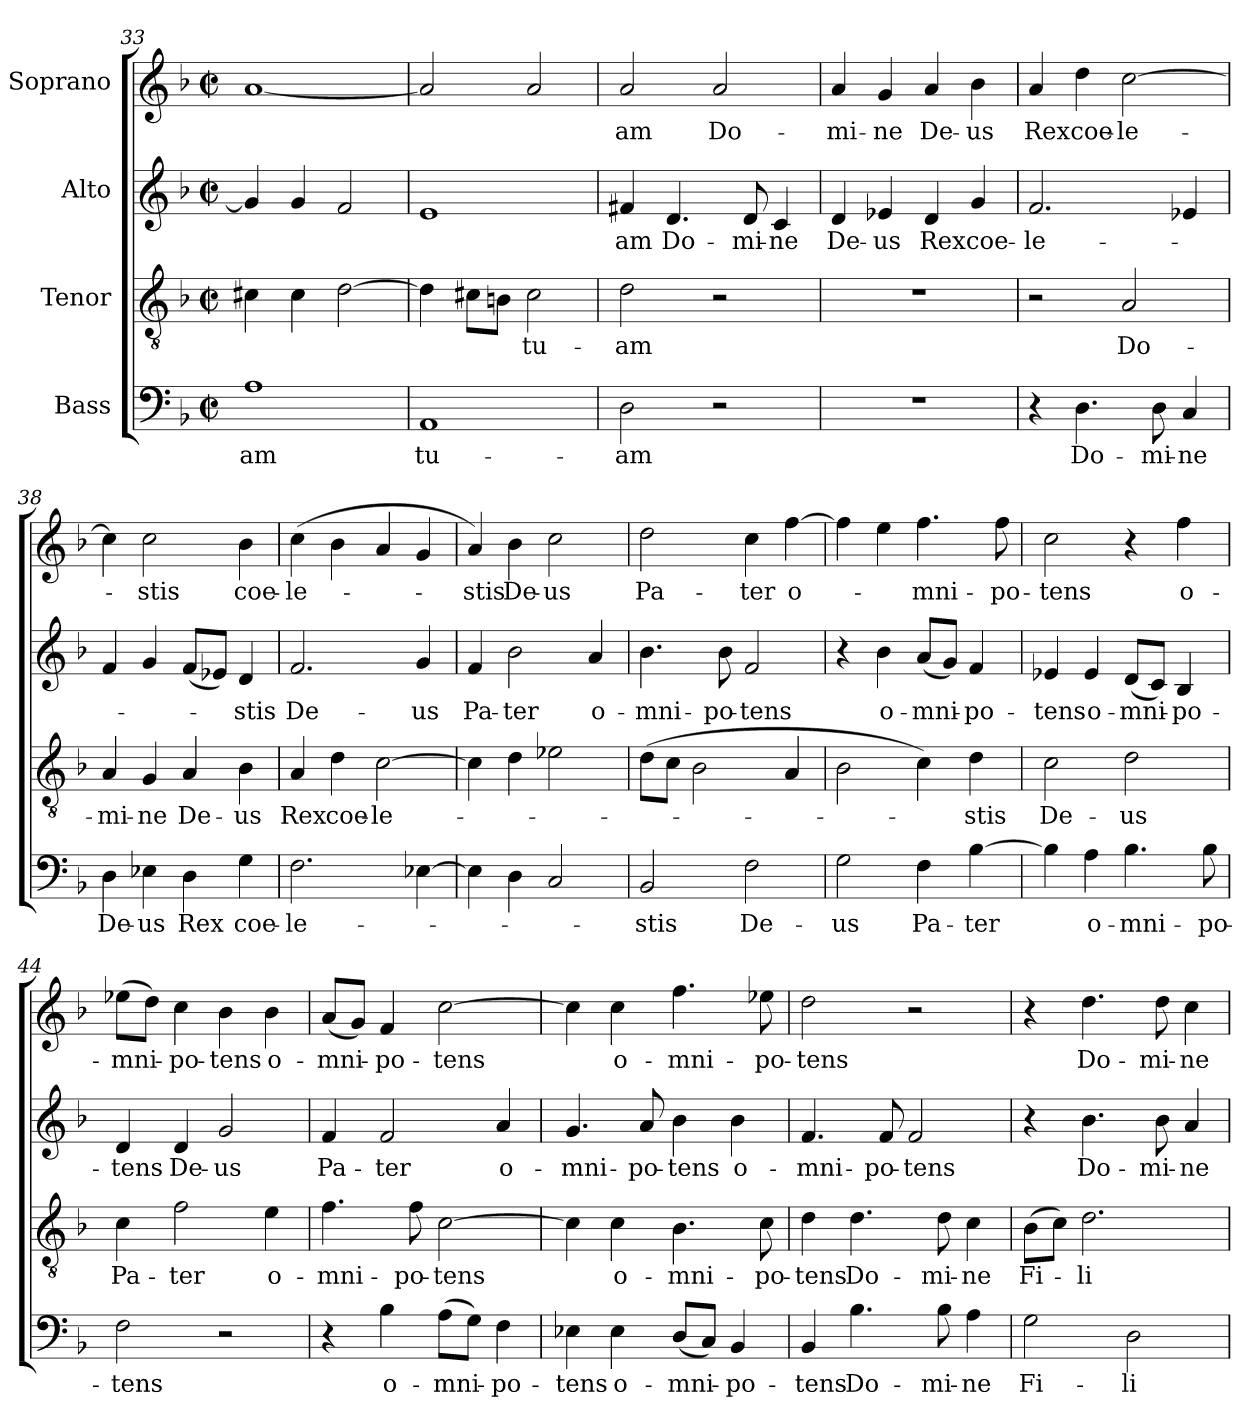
**kern	**text	**kern	**text	**kern	**text	**kern	**text
*part4	*part4	*part3	*part3	*part2	*part2	*part1	*part1
*staff4	*staff4	*staff3	*staff3	*staff2	*staff2	*staff1	*staff1
*I"Bass	*	*I"Tenor	*	*I"Alto	*	*I"Soprano	*
*clefF4	*	*clefGv2	*	*clefG2	*	*clefG2	*
*k[b-]	*	*k[b-]	*	*k[b-]	*	*k[b-]	*
*F:	*	*F:	*	*F:	*	*F:	*
*M2/2	*	*M2/2	*	*M2/2	*	*M2/2	*
*met(c|)	*	*met(c|)	*	*met(c|)	*	*met(c|)	*
=33	=33	=33	=33	=33	=33	=33	=33
1A	-am	4c#X\	.	4g/]	.	[1a	.
.	.	4c#\	.	4g/	.	.	.
.	.	[2d\	.	2f/	.	.	.
=34	=34	=34	=34	=34	=34	=34	=34
1AA	tu-	4d\]	.	1e	.	2a/]	.
.	.	8c#X\L	.	.	.	.	.
.	.	8Bn\J	.	.	.	.	.
.	.	2c#\	tu-	.	.	2a/	.
=35	=35	=35	=35	=35	=35	=35	=35
2D\	-am	2d\	-am	4f#X/	-am	2a/	-am
.	.	.	.	4.d/	Do-	.	.
2r	.	2r	.	.	.	2a/	Do-
.	.	.	.	8d/	-mi-	.	.
.	.	.	.	4c/	-ne	.	.
!!LO:LB:g=z
=36	=36	=36	=36	=36	=36	=36	=36
1r	.	1r	.	4d/	De-	4a/	-mi-
.	.	.	.	4e-X/	-us	4g/	-ne
.	.	.	.	4d/	Rex	4a/	De-
.	.	.	.	4g/	coe-	4b-\	-us
=37	=37	=37	=37	=37	=37	=37	=37
4r	.	2r	.	2.f/	-le-	4a/	Rex
4.D\	Do-	.	.	.	.	4dd\	coe-
.	.	2A/	Do-	.	.	[2cc\	-le-
8D\	-mi-	.	.	.	.	.	.
4C/	-ne	.	.	4e-X/	.	.	.
=38	=38	=38	=38	=38	=38	=38	=38
4D\	De-	4A/	-mi-	4f/	.	4cc\]	.
4E-X\	-us	4G/	-ne	4g/	.	2cc\	-stis
4D\	Rex	4A/	De-	(8f/L	.	.	.
.	.	.	.	8e-X/J)	.	.	.
4G\	coe-	4B-\	-us	4d/	-stis	4b-\	coe-
=39	=39	=39	=39	=39	=39	=39	=39
2.F\	-le-	4A/	Rex	2.f/	De-	(4cc\	-le-
.	.	4d\	coe-	.	.	4b-\	.
.	.	[2c\	-le-	.	.	4a/	.
[4E-X\	.	.	.	4g/	-us	4g/	.
=40	=40	=40	=40	=40	=40	=40	=40
4E-\]	.	4c\]	.	4f/	Pa-	4a/)	-stis
4D\	.	4d\	.	2b-\	-ter	4b-\	De-
2C/	.	2e-X\	.	.	.	2cc\	-us
.	.	.	.	4a/	o-	.	.
!!LO:LB:g=z
=41	=41	=41	=41	=41	=41	=41	=41
2BB-/	-stis	(8d\L	.	4.b-\	-mni-	2dd\	Pa-
.	.	8c\J	.	.	.	.	.
.	.	2B-\	.	.	.	.	.
.	.	.	.	8b-\	-po-	.	.
2F\	De-	.	.	2f/	-tens	4cc\	-ter
.	.	4A/	.	.	.	[4ff\	o-
=42	=42	=42	=42	=42	=42	=42	=42
2G\	-us	2B-\	.	4r	.	4ff\]	.
.	.	.	.	4b-\	o-	4ee\	.
4F\	Pa-	4c\)	.	(8a/L	-mni-	4.ff\	-mni-
.	.	.	.	8g/J)	.	.	.
[4B-\	-ter	4d\	-stis	4f/	-po-	.	.
.	.	.	.	.	.	8ff\	-po-
=43	=43	=43	=43	=43	=43	=43	=43
4B-\]	.	2c\	De-	4e-X/	-tens	2cc\	-tens
4A\	o-	.	.	4e-/	o-	.	.
4.B-\	-mni-	2d\	-us	(8d/L	-mni-	4r	.
.	.	.	.	8c/J)	.	.	.
.	.	.	.	4B-/	-po-	4ff\	o-
8B-\	-po-	.	.	.	.	.	.
=44	=44	=44	=44	=44	=44	=44	=44
2F\	-tens	4c\	Pa-	4d/	-tens	(8ee-X\L	-mni-
.	.	.	.	.	.	8dd\J)	.
.	.	2f\	-ter	4d/	De-	4cc\	-po-
2r	.	.	.	2g/	-us	4b-\	-tens
.	.	4e\	o-	.	.	4b-\	o-
=45	=45	=45	=45	=45	=45	=45	=45
4r	.	4.f\	-mni-	4f/	Pa-	(8a/L	-mni-
.	.	.	.	.	.	8g/J)	.
4B-\	o-	.	.	2f/	-ter	4f/	-po-
.	.	8f\	-po-	.	.	.	.
(8A\L	-mni-	[2c\	-tens	.	.	[2cc\	-tens
8G\J)	.	.	.	.	.	.	.
4F\	-po-	.	.	4a/	o-	.	.
!!LO:PB:g=z
=46	=46	=46	=46	=46	=46	=46	=46
4E-X\	-tens	4c\]	.	4.g/	-mni-	4cc\]	.
4E-\	o-	4c\	o-	.	.	4cc\	o-
.	.	.	.	8a/	-po-	.	.
(8D/L	-mni-	4.B-\	-mni-	4b-\	-tens	4.ff\	-mni-
8C/J)	.	.	.	.	.	.	.
4BB-/	-po-	.	.	4b-\	o-	.	.
.	.	8c\	-po-	.	.	8ee-X\	-po-
=47	=47	=47	=47	=47	=47	=47	=47
4BB-/	-tens	4d\	-tens	4.f/	-mni-	2dd\	-tens
4.B-\	Do-	4.d\	Do-	.	.	.	.
.	.	.	.	8f/	-po-	.	.
.	.	.	.	2f/	-tens	2r	.
8B-\	-mi-	8d\	-mi-	.	.	.	.
4A\	-ne	4c\	-ne	.	.	.	.
=48	=48	=48	=48	=48	=48	=48	=48
2G\	Fi-	(8B-\L	Fi-	4r	.	4r	.
.	.	8c\J)	.	.	.	.	.
.	.	2.d\	-li	4.b-\	Do-	4.dd\	Do-
2D\	-li	.	.	.	.	.	.
.	.	.	.	8b-\	-mi-	8dd\	-mi-
.	.	.	.	4a/	-ne	4cc\	-ne
=	=	=	=	=	=	=	=
*-	*-	*-	*-	*-	*-	*-	*-
